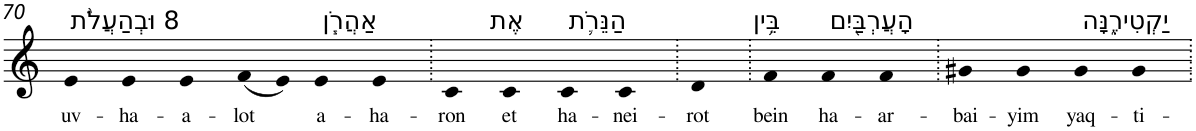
**kern	**text
*part1	*part1
*staff1	*staff1
*I"Piano	*
*I'Pno	*
!!LO:PB:g=z
*clefG2	*
*k[]	*
=70	=70
!LO:TX:a:t=8 וּבְהַעֲלֹ֨ת	!
!	!LO:LY:b
4e	uv-
!	!LO:LY:b
4e	-ha-
!	!LO:LY:b
4e	-a-
!	!LO:LY:b
(8f	-lot
8e)	.
!LO:TX:a:t=אַהֲרֹ֧ן	!
!	!LO:LY:b
4e	a-
!	!LO:LY:b
4e	-ha-
=71.	=71.
!	!LO:LY:b
4c	-ron
!LO:TX:a:t=אֶת	!
!	!LO:LY:b
4c	et
!LO:TX:a:t=הַנֵּרֹ֛ת	!
!	!LO:LY:b
4c	ha-
!	!LO:LY:b
4c	-nei-
=72.	=72.
!	!LO:LY:b
4d	-rot
=73.	=73.
!LO:TX:a:t=בֵּ֥ין	!
!	!LO:LY:b
4f	bein
!LO:TX:a:t=הָעֲרְבַּ֖יִם	!
!	!LO:LY:b
4f	ha-
!	!LO:LY:b
4f	-ar-
=74.	=74.
!	!LO:LY:b
4g#X	-bai-
!	!LO:LY:b
4g#	-yim
!LO:TX:a:t=יַקְטִירֶ֑נָּה	!
!	!LO:LY:b
4g#	yaq-
!	!LO:LY:b
4g#	-ti-
=.	=.
*-	*-
